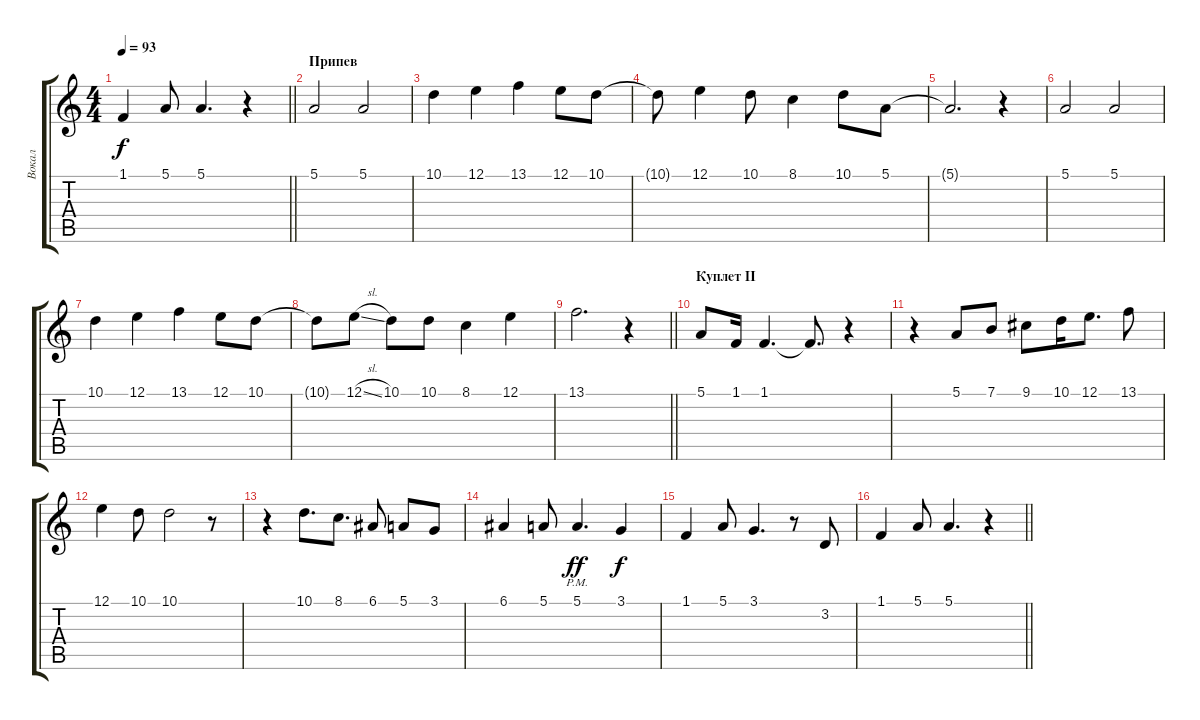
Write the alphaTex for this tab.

\track ("Вокал" "Вокал") {instrument viola}
\staff {score tabs}
\tuning (E4 B3 G3 D3 A2 E2) {hide}
\ts (4 4)
\tempo 93
\clef g2
\barLineRight lightlight
\ks c
1.1.4{dy f} 5.1.8 5.1.4{d} r.4 |
\section ("" "Припев")
5.1.2 5.1.2 |
10.1.4 12.1.4 13.1.4 12.1.8 10.1.8 |
10.1{t}.8 12.1.4 10.1.8 8.1.4 10.1.8 5.1.8 |
5.1{t}.2{d} r.4 |
5.1.2 5.1.2 |
10.1.4{balance 4} 12.1.4 13.1.4 12.1.8 10.1.8 |
10.1{t}.8 12.1{sl}.8 10.1.8 10.1.8 8.1.4 12.1.4 |
\barLineRight lightlight
13.1.2{d} r.4 |
\section ("" "Куплет II")
5.1.8{balance 8} 1.1.16 1.1.4{d} 1.1{t}.8{d} r.4 |
r.4 5.1.8 7.1.8 9.1.8 10.1.16 12.1.8{d} 13.1.8 |
12.1.4 10.1.8 10.1.2 r.8 |
r.4 10.1.8{d} 8.1.8{d} 6.1.8 5.1.8 3.1.8 |
6.1.4 5.1.8 5.1{pm}.4{d dy ff} 3.1.4{dy f} |
1.1.4 5.1.8 3.1.4{d} r.8 3.2.8 |
\barLineRight lightlight
1.1.4 5.1.8 5.1.4{d} r.4
